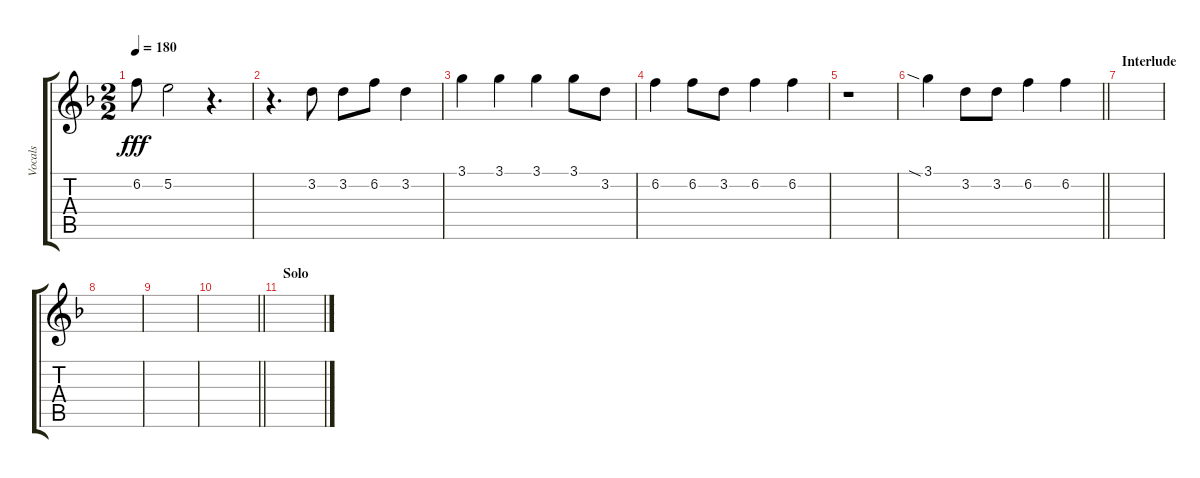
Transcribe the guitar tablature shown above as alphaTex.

\track ("Vocals" "Vocals") {instrument electricguitarclean}
\staff {score tabs}
\tuning (E4 B3 G3 D3 A2 E2) {hide}
\ts (2 2)
\tempo 180
\clef g2
\ks dminor
6.2{t}.8{dy fff} 5.2.2 r.4{d} |
r.4{d} 3.2.8 3.2.8 6.2.8 3.2.4 |
3.1.4 3.1.4 3.1.4 3.1.8 3.2.8 |
6.2.4 6.2.8 3.2.8 6.2.4 6.2.4 |
r.1 |
\barLineRight lightlight
3.1{sia}.4 3.2.8 3.2.8 6.2.4 6.2.4 |
\section ("" "Interlude")
|
|
|
\barLineRight lightlight
|
\section ("" "Solo")
